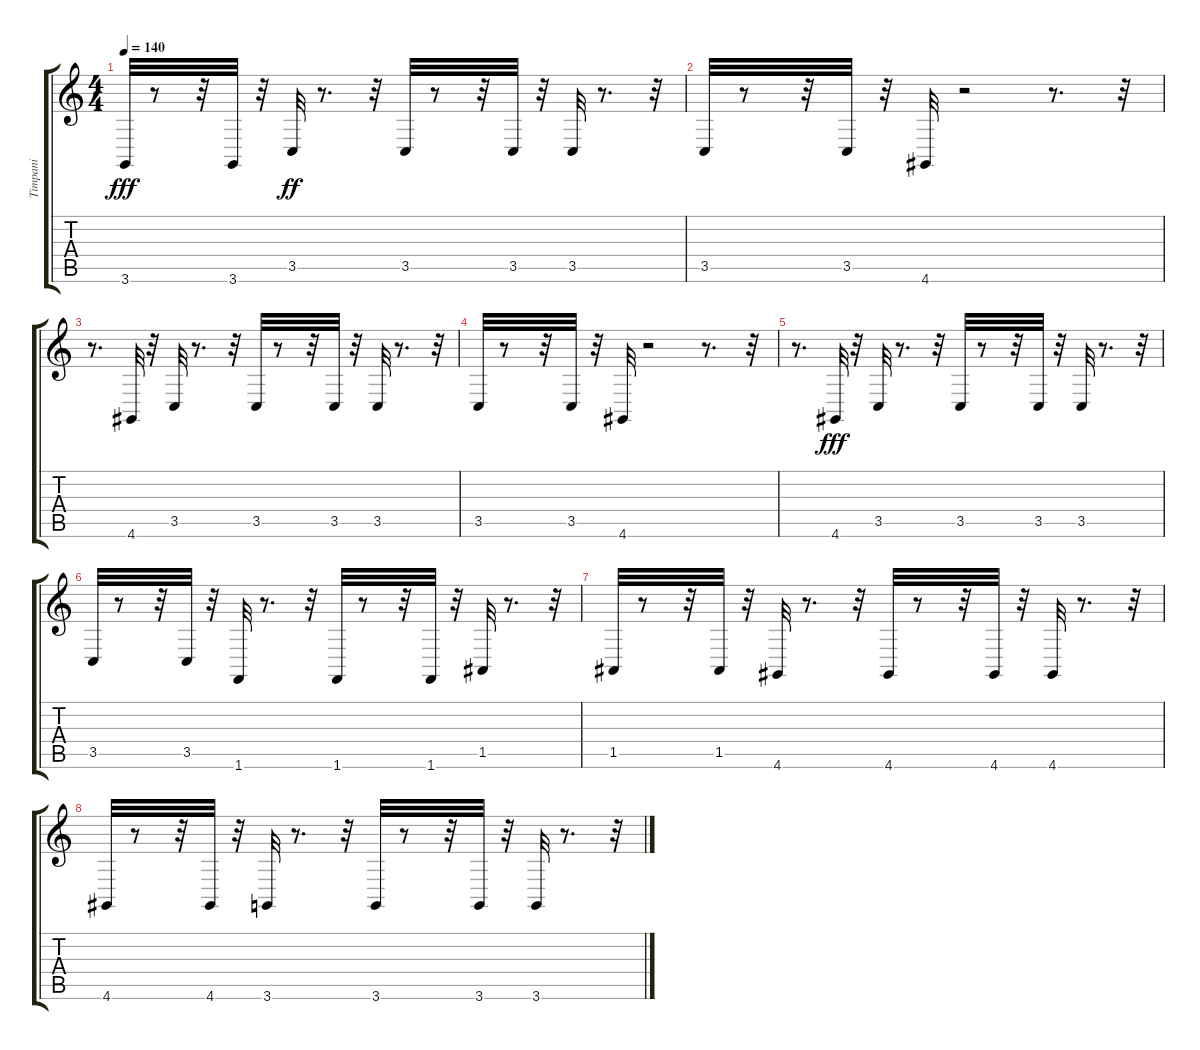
\track ("Timpani" "Timpani") {instrument timpani}
\staff {score tabs}
\tuning (E4 B3 G3 D3 A2 E2) {hide}
\ts (4 4)
\tempo 140
\clef g2
\ks c
3.6.32{dy fff} r.8 r.32 3.6.32 r.32 3.5.32{dy ff} r.8{d} r.32 3.5.32 r.8 r.32 3.5.32 r.32 3.5.32 r.8{d} r.32 |
3.5.32 r.8 r.32 3.5.32 r.32 4.6.32 r.2 r.8{d} r.32 |
r.8{d} 4.6.32 r.32 3.5.32 r.8{d} r.32 3.5.32 r.8 r.32 3.5.32 r.32 3.5.32 r.8{d} r.32 |
3.5.32 r.8 r.32 3.5.32 r.32 4.6.32 r.2 r.8{d} r.32 |
r.8{d} 4.6.32{dy fff} r.32 3.5.32 r.8{d} r.32 3.5.32 r.8 r.32 3.5.32 r.32 3.5.32 r.8{d} r.32 |
3.5.32 r.8 r.32 3.5.32 r.32 1.6.32 r.8{d} r.32 1.6.32 r.8 r.32 1.6.32 r.32 1.5.32 r.8{d} r.32 |
1.5.32 r.8 r.32 1.5.32 r.32 4.6.32 r.8{d} r.32 4.6.32 r.8 r.32 4.6.32 r.32 4.6.32 r.8{d} r.32 |
4.6.32 r.8 r.32 4.6.32 r.32 3.6.32 r.8{d} r.32 3.6.32 r.8 r.32 3.6.32 r.32 3.6.32 r.8{d} r.32
